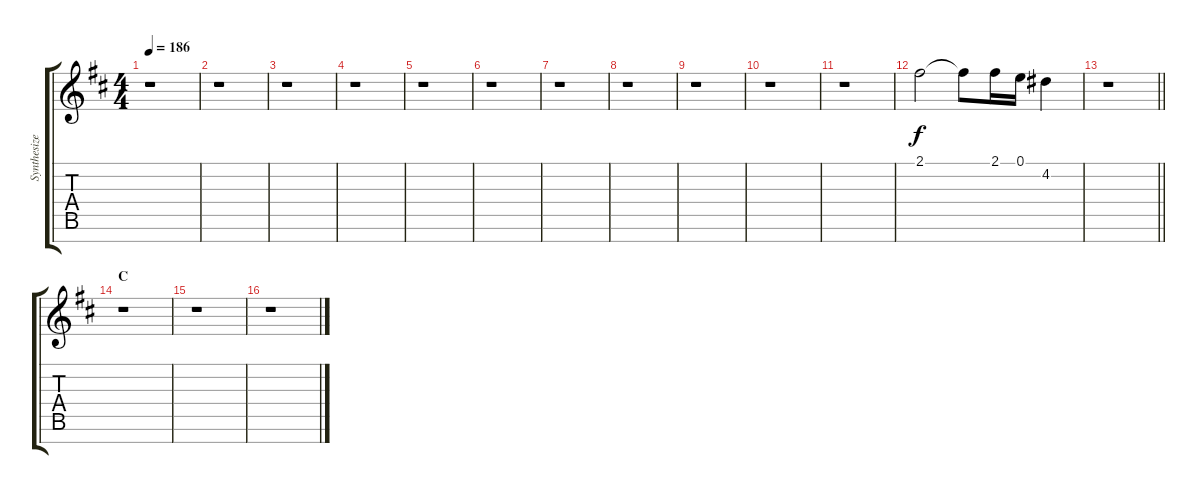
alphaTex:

\track ("Synthesizer II" "Synthesize") {instrument lead2sawtooth}
\staff {score tabs}
\tuning (E5 B4 G4 D4 A3 E3 B2) {hide}
\ts (4 4)
\tempo 186
\clef g2
\ks d
r.1{dy f} |
r.1 |
r.1 |
r.1 |
r.1 |
r.1 |
r.1 |
r.1 |
r.1 |
r.1 |
r.1 |
2.1.2 2.1{t}.8 2.1.16 0.1.16 4.2.4 |
\barLineRight lightlight
r.1 |
\section ("" "C")
r.1 |
r.1 |
r.1
